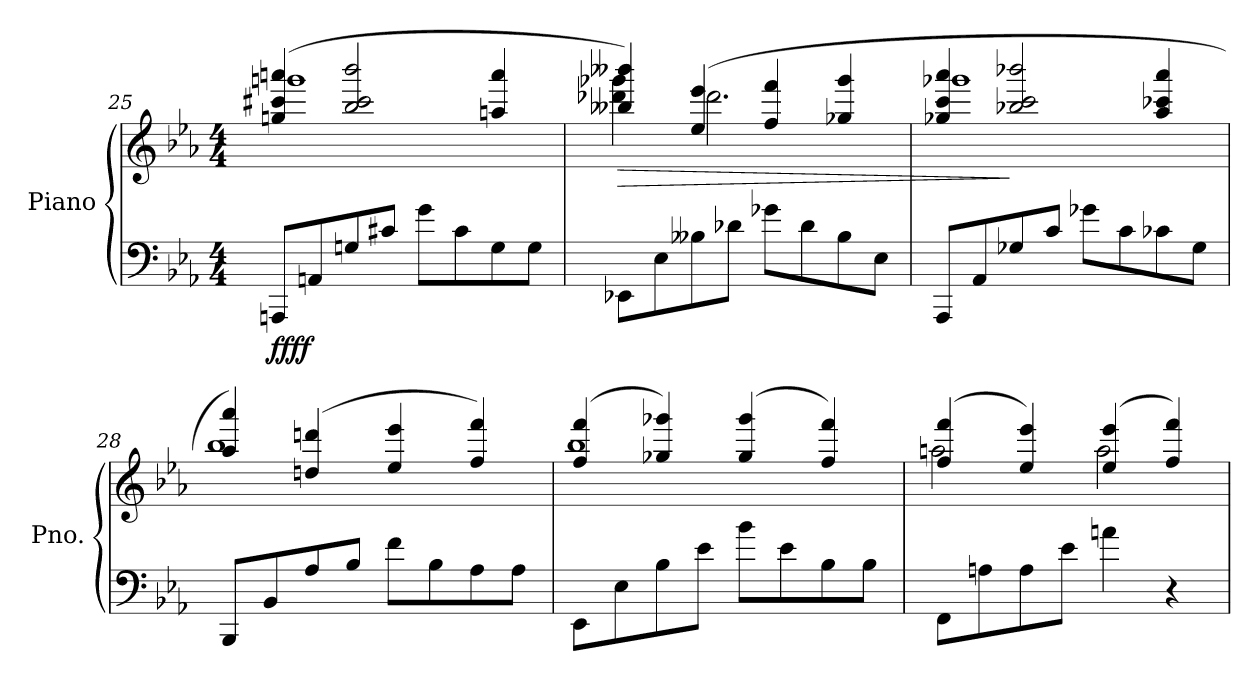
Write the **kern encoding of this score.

**kern	**kern	**dynam
*part1	*part1	*part1
*staff2	*staff1	*staff1/2
*I"Piano	*	*
*I'Pno.	*	*
*clefF4	*clefG2	*
*k[b-e-a-]	*k[b-e-a-]	*
*M4/4	*M4/4	*
=25	=25	=25
*	*^	*
!	!	!	!LO:DY:b=2
!	!	!	!LO:DY:n=1:b
8AAAn/L	(>4ggn/ 4ccc#X/ 4aaan/	1gggn	ff ff
8AAn/	.	.	.
8Gn/	2bb-/ 2ccc#/ 2bbb-/	.	.
8c#X/J	.	.	.
8g\L	.	.	.
8c#\	.	.	.
8G\	4aan/ 4aaa/	.	.
8G\J	.	.	.
!!LO:LB:g=z	!!
=26	=26	=26	=26
!	!	!	!LO:HP:b
8EE-X\L	4bb--X/ 4bbb--X/)	4ddd-X\ 4ggg-X\	>
8E-\	.	.	.
8B--X\	(>4ee-/ 4eee-/	2.ddd-\	.
8d-X\J	.	.	.
8g-X\L	4ff/ 4fff/	.	.
8d-\	.	.	.
8B--\	4gg-X/ 4ggg-/	.	.
8E-\J	.	.	.
=27	=27	=27	=27
8AAA-/L	4gg-X/ 4ccc/ 4aaa-/	1ggg-X	.
8AA-/	.	.	.
8G-X/	2bb-X/ 2ccc/ 2bbb-X/	.	]
8c/J	.	.	.
8g-X\L	.	.	.
8c\	.	.	.
8c-X\	4aa-/ 4ccc-X/ 4aaa-/	.	.
8G-\J	.	.	.
=28	=28	=28	=28
8BBB-/L	4aa-/ 4aaa-/)	1bb-	.
8BB-/	.	.	.
8A-/	(>4ddn/ 4dddn/	.	.
8B-/J	.	.	.
8f\L	4ee-/ 4eee-/	.	.
8B-\	.	.	.
8A-\	4ff/ 4fff/)	.	.
8A-\J	.	.	.
=29	=29	=29	=29
8EE-\L	(>4ff/ 4fff/	1bb-	.
8E-\	.	.	.
8B-\	4gg-X/ 4ggg-X/)	.	.
8e-\J	.	.	.
8b-\L	(>4gg-/ 4ggg-/	.	.
8e-\	.	.	.
8B-\	4ff/ 4fff/)	.	.
8B-\J	.	.	.
!!LO:PB:g=z	!!
=30	=30	=30	=30
8FF\L	(>4ff/ 4fff/	2aan\	.
8An\	.	.	.
8A\	4ee-/ 4eee-/)	.	.
8e-\J	.	.	.
4an\	(>4ee-/ 4eee-/	2aa\	.
4r	4ff/ 4fff/)	.	.
*	*v	*v	*
=	=	=
*-	*-	*-
